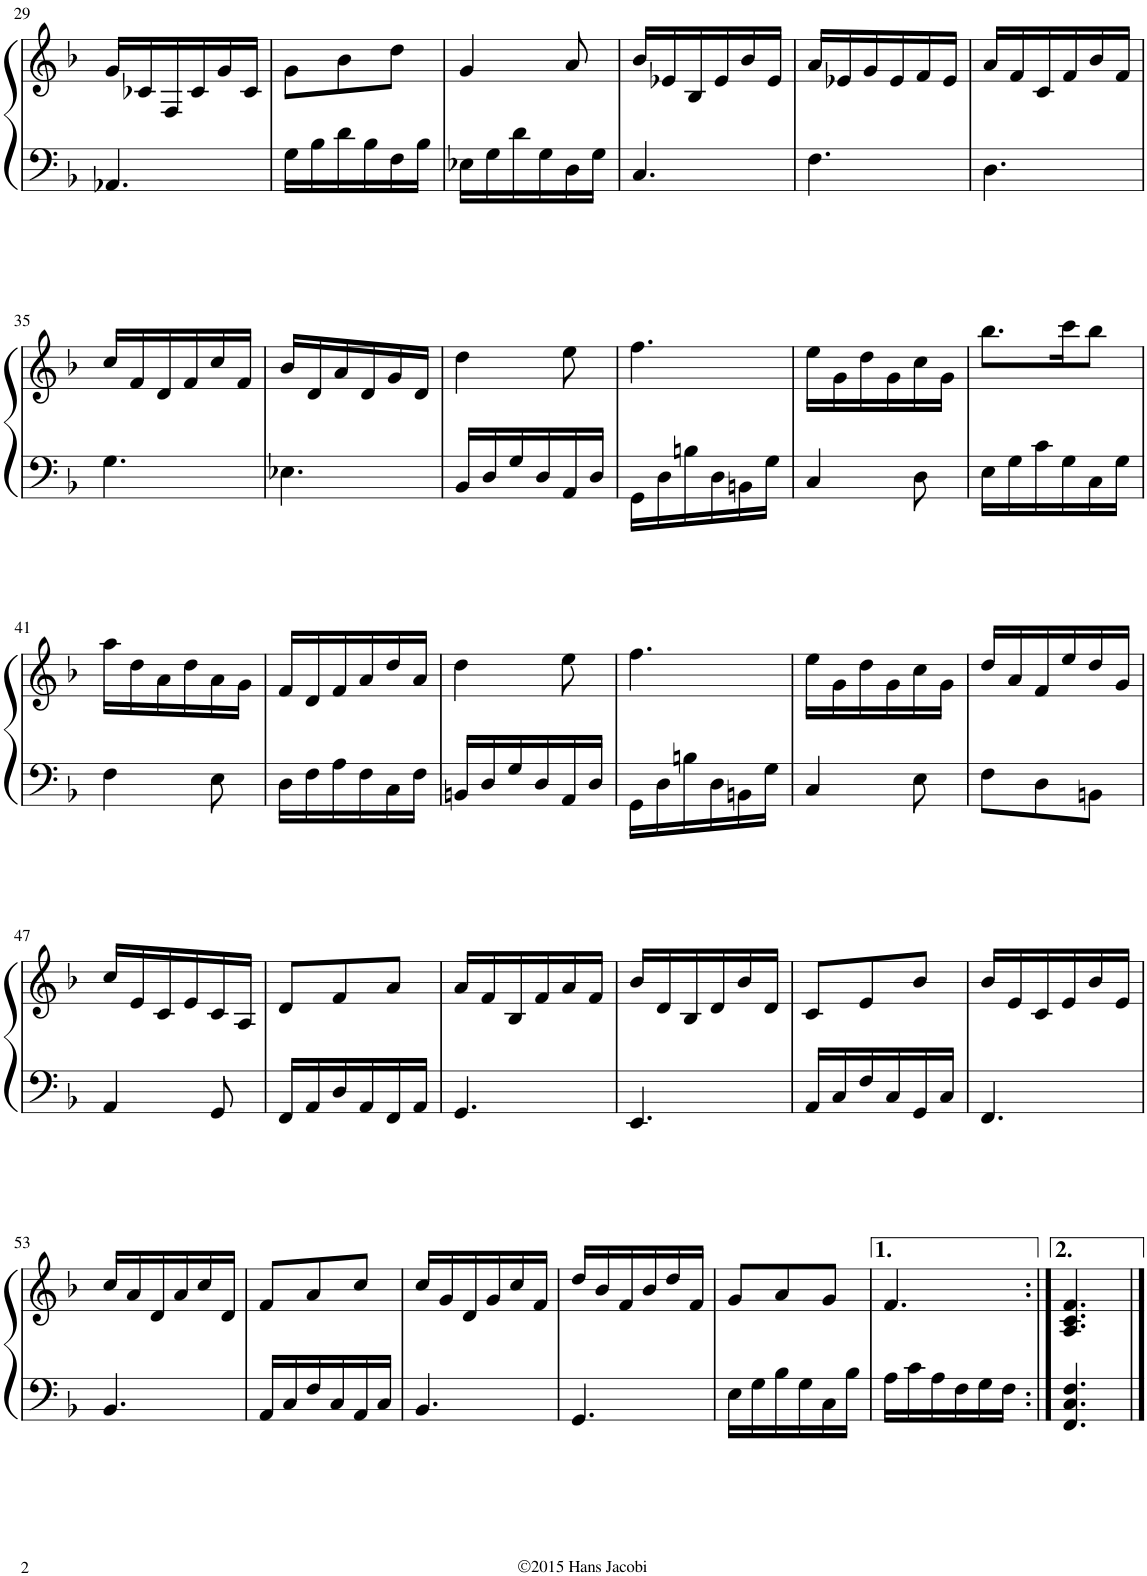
**kern	**kern
*part1	*part1
*staff2	*staff1
*I"Piano	*
*I'Pno.	*
!!LO:PB:g=z
*clefF4	*clefG2
*k[b-]	*k[b-]
*M3/8	*M3/8
=29	=29
4.AA-X/	16g/LL
.	16c-X/
.	16F/
.	16c-/
.	16g/
.	16c-/JJ
=30	=30
16G\LL	8g\L
16B-\	.
16d\	8b-\
16B-\	.
16F\	8dd\J
16B-\JJ	.
=31	=31
16E-X\LL	4g/
16G\	.
16d\	.
16G\	.
16D\	8a/
16G\JJ	.
=32	=32
4.C/	16b-/LL
.	16e-X/
.	16B-/
.	16e-/
.	16b-/
.	16e-/JJ
=33	=33
4.F\	16a/LL
.	16e-X/
.	16g/
.	16e-/
.	16f/
.	16e-/JJ
=34	=34
4.D\	16a/LL
.	16f/
.	16c/
.	16f/
.	16b-/
.	16f/JJ
!!LO:LB:g=z
=35	=35
4.G\	16cc/LL
.	16f/
.	16d/
.	16f/
.	16cc/
.	16f/JJ
=36	=36
4.E-X\	16b-/LL
.	16d/
.	16a/
.	16d/
.	16g/
.	16d/JJ
=37	=37
16BB-/LL	4dd\
16D/	.
16G/	.
16D/	.
16AA/	8ee\
16D/JJ	.
=38	=38
16GG\LL	4.ff\
16D\	.
16Bn\	.
16D\	.
16BBn\	.
16G\JJ	.
=39	=39
4C/	16ee\LL
.	16g\
.	16dd\
.	16g\
8D\	16cc\
.	16g\JJ
=40	=40
16E\LL	8.bb-\L
16G\	.
16c\	.
16G\	16ccc\K
16C\	8bb-\J
16G\JJ	.
!!LO:LB:g=z
=41	=41
4F\	16aa\LL
.	16dd\
.	16a\
.	16dd\
8E\	16a\
.	16g\JJ
=42	=42
16D\LL	16f/LL
16F\	16d/
16A\	16f/
16F\	16a/
16C\	16dd/
16F\JJ	16a/JJ
=43	=43
16BBn/LL	4dd\
16D/	.
16G/	.
16D/	.
16AA/	8ee\
16D/JJ	.
=44	=44
16GG\LL	4.ff\
16D\	.
16Bn\	.
16D\	.
16BBn\	.
16G\JJ	.
=45	=45
4C/	16ee\LL
.	16g\
.	16dd\
.	16g\
8E\	16cc\
.	16g\JJ
=46	=46
8F\L	16dd/LL
.	16a/
8D\	16f/
.	16ee/
8BBn\J	16dd/
.	16g/JJ
!!LO:LB:g=z
=47	=47
4AA/	16cc/LL
.	16e/
.	16c/
.	16e/
8GG/	16c/
.	16A/JJ
=48	=48
16FF/LL	8d/L
16AA/	.
16D/	8f/
16AA/	.
16FF/	8a/J
16AA/JJ	.
=49	=49
4.GG/	16a/LL
.	16f/
.	16B-/
.	16f/
.	16a/
.	16f/JJ
=50	=50
4.EE/	16b-/LL
.	16d/
.	16B-/
.	16d/
.	16b-/
.	16d/JJ
=51	=51
16AA/LL	8c/L
16C/	.
16F/	8e/
16C/	.
16GG/	8b-/J
16C/JJ	.
=52	=52
4.FF/	16b-/LL
.	16e/
.	16c/
.	16e/
.	16b-/
.	16e/JJ
!!LO:LB:g=z
=53	=53
4.BB-/	16cc/LL
.	16a/
.	16d/
.	16a/
.	16cc/
.	16d/JJ
=54	=54
16AA/LL	8f/L
16C/	.
16F/	8a/
16C/	.
16AA/	8cc/J
16C/JJ	.
=55	=55
4.BB-/	16cc/LL
.	16g/
.	16d/
.	16g/
.	16cc/
.	16f/JJ
=56	=56
4.GG/	16dd/LL
.	16b-/
.	16f/
.	16b-/
.	16dd/
.	16f/JJ
=57	=57
16E\LL	8g/L
16G\	.
16B-\	8a/
16G\	.
16C\	8g/J
16B-\JJ	.
=58	=58
16A\LL	4.f/
16c\	.
16A\	.
16F\	.
16G\	.
16F\JJ	.
=59:|!	=59:|!
4.FF/ 4.C/ 4.F/	4.A/ 4.c/ 4.f/
==	==
*-	*-
